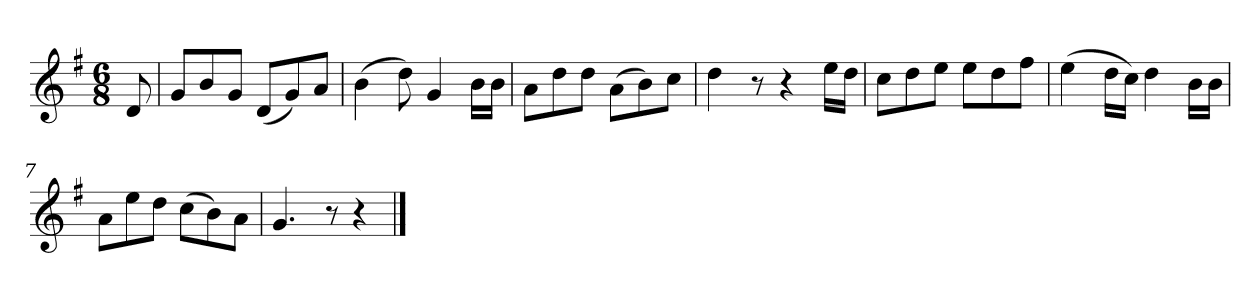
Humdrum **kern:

**kern
*part1
*staff1
*k[f#]
*M6/8
*MM100
=
8d
=1
8gL
8b
8gJ
(8dL
8g)
8aJ
=2
(4b
8dd)
4g
16bLL
16bJJ
=3
8aL
8dd
8ddJ
(8aL
8b)
8ccJ
=4
4dd
8r
4r
16eeLL
16ddJJ
=5
8ccL
8dd
8eeJ
8eeL
8dd
8ff#J
=6
(4ee
16ddLL
16ccJJ)
4dd
16bLL
16bJJ
=7
8aL
8ee
8ddJ
(8ccL
8b)
8aJ
=8
4.g
8r
4r
==
*-
